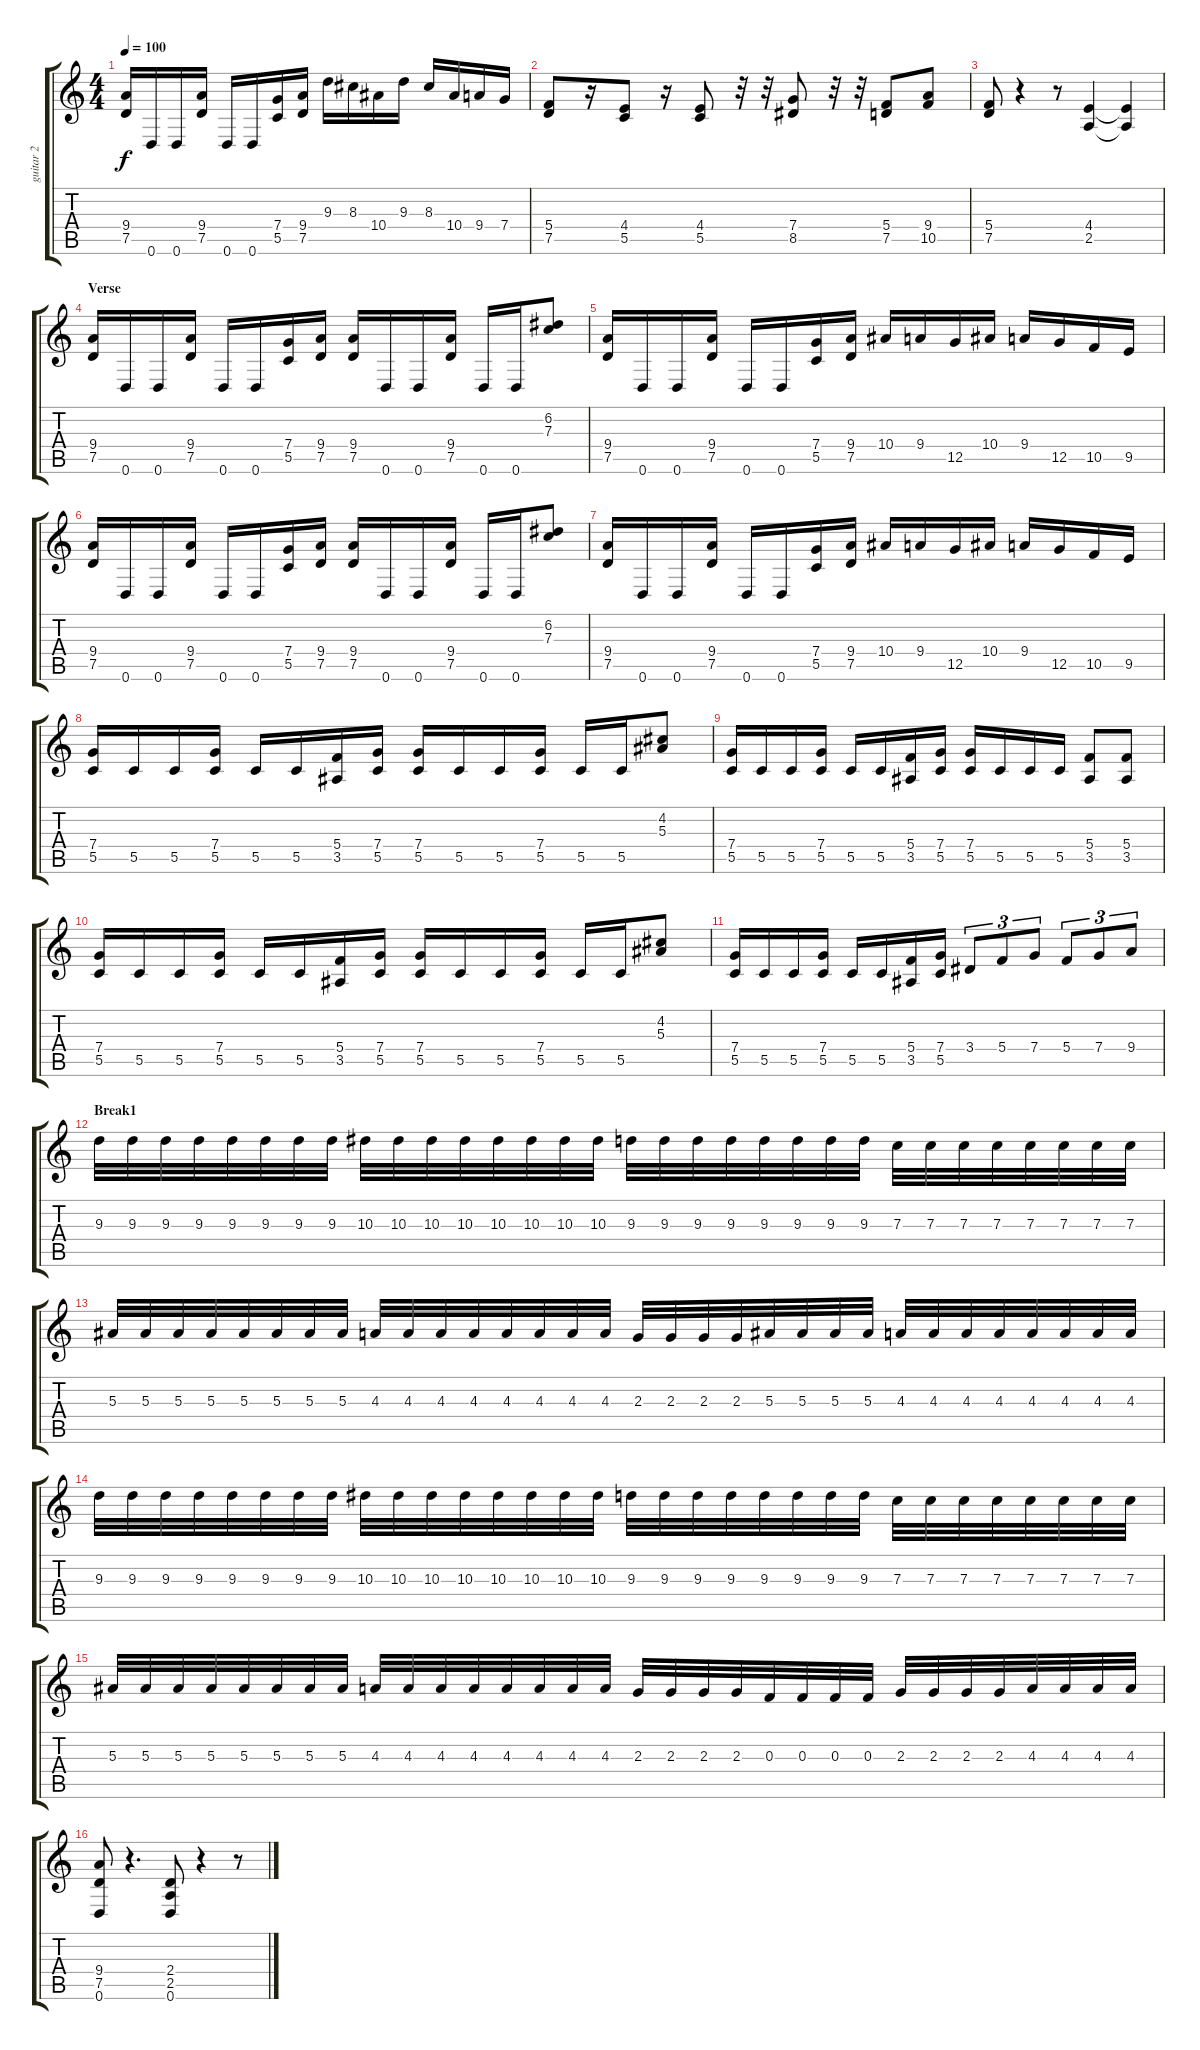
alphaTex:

\track ("guitar 2" "guitar 2") {instrument distortionguitar}
\staff {score tabs}
\tuning (D4 A3 F3 C3 G2 D2) {hide}
\ts (4 4)
\tempo 100
\clef g2
\ks c
(9.4 7.5).16{dy f} 0.6.16 0.6.16 (9.4 7.5).16 0.6.16 0.6.16 (7.4 5.5).16 (9.4 7.5).16 9.3.16 8.3.16 10.4.16 9.3.16 8.3.16 10.4.16 9.4.16 7.4.16 |
(5.4 7.5).8 r.16 (4.4 5.5).8 r.16 (4.4 5.5).8 r.32 r.32 (7.4 8.5).8 r.32 r.32 (5.4 7.5).8 (9.4 10.5).8 |
(5.4 7.5).8 r.4 r.8 (4.4 2.5).4 (4.4{t} 2.5{t}).4 |
\section ("" "Verse")
(9.4 7.5).16 0.6.16 0.6.16 (9.4 7.5).16 0.6.16 0.6.16 (7.4 5.5).16 (9.4 7.5).16 (9.4 7.5).16 0.6.16 0.6.16 (9.4 7.5).16 0.6.16 0.6.16 (6.2 7.3).8 |
(9.4 7.5).16 0.6.16 0.6.16 (9.4 7.5).16 0.6.16 0.6.16 (7.4 5.5).16 (9.4 7.5).16 10.4.16 9.4.16 12.5.16 10.4.16 9.4.16 12.5.16 10.5.16 9.5.16 |
(9.4 7.5).16 0.6.16 0.6.16 (9.4 7.5).16 0.6.16 0.6.16 (7.4 5.5).16 (9.4 7.5).16 (9.4 7.5).16 0.6.16 0.6.16 (9.4 7.5).16 0.6.16 0.6.16 (6.2 7.3).8 |
(9.4 7.5).16 0.6.16 0.6.16 (9.4 7.5).16 0.6.16 0.6.16 (7.4 5.5).16 (9.4 7.5).16 10.4.16 9.4.16 12.5.16 10.4.16 9.4.16 12.5.16 10.5.16 9.5.16 |
(7.4 5.5).16 5.5.16 5.5.16 (7.4 5.5).16 5.5.16 5.5.16 (5.4 3.5).16 (7.4 5.5).16 (7.4 5.5).16 5.5.16 5.5.16 (7.4 5.5).16 5.5.16 5.5.16 (4.2 5.3).8 |
(7.4 5.5).16 5.5.16 5.5.16 (7.4 5.5).16 5.5.16 5.5.16 (5.4 3.5).16 (7.4 5.5).16 (7.4 5.5).16 5.5.16 5.5.16 5.5.16 (5.4 3.5).8 (5.4 3.5).8 |
(7.4 5.5).16 5.5.16 5.5.16 (7.4 5.5).16 5.5.16 5.5.16 (5.4 3.5).16 (7.4 5.5).16 (7.4 5.5).16 5.5.16 5.5.16 (7.4 5.5).16 5.5.16 5.5.16 (4.2 5.3).8 |
(7.4 5.5).16 5.5.16 5.5.16 (7.4 5.5).16 5.5.16 5.5.16 (5.4 3.5).16 (7.4 5.5).16 3.4.8{tu (3 2)} 5.4.8{tu (3 2)} 7.4.8{tu (3 2)} 5.4.8{tu (3 2)} 7.4.8{tu (3 2)} 9.4.8{tu (3 2)} |
\section ("" "Break1")
9.3.32 9.3.32 9.3.32 9.3.32 9.3.32 9.3.32 9.3.32 9.3.32 10.3.32 10.3.32 10.3.32 10.3.32 10.3.32 10.3.32 10.3.32 10.3.32 9.3.32 9.3.32 9.3.32 9.3.32 9.3.32 9.3.32 9.3.32 9.3.32 7.3.32 7.3.32 7.3.32 7.3.32 7.3.32 7.3.32 7.3.32 7.3.32 |
5.3.32 5.3.32 5.3.32 5.3.32 5.3.32 5.3.32 5.3.32 5.3.32 4.3.32 4.3.32 4.3.32 4.3.32 4.3.32 4.3.32 4.3.32 4.3.32 2.3.32 2.3.32 2.3.32 2.3.32 5.3.32 5.3.32 5.3.32 5.3.32 4.3.32 4.3.32 4.3.32 4.3.32 4.3.32 4.3.32 4.3.32 4.3.32 |
9.3.32 9.3.32 9.3.32 9.3.32 9.3.32 9.3.32 9.3.32 9.3.32 10.3.32 10.3.32 10.3.32 10.3.32 10.3.32 10.3.32 10.3.32 10.3.32 9.3.32 9.3.32 9.3.32 9.3.32 9.3.32 9.3.32 9.3.32 9.3.32 7.3.32 7.3.32 7.3.32 7.3.32 7.3.32 7.3.32 7.3.32 7.3.32 |
5.3.32 5.3.32 5.3.32 5.3.32 5.3.32 5.3.32 5.3.32 5.3.32 4.3.32 4.3.32 4.3.32 4.3.32 4.3.32 4.3.32 4.3.32 4.3.32 2.3.32 2.3.32 2.3.32 2.3.32 0.3.32 0.3.32 0.3.32 0.3.32 2.3.32 2.3.32 2.3.32 2.3.32 4.3.32 4.3.32 4.3.32 4.3.32 |
(9.4 7.5 0.6).8 r.4{d} (2.4 2.5 0.6).8 r.4 r.8
